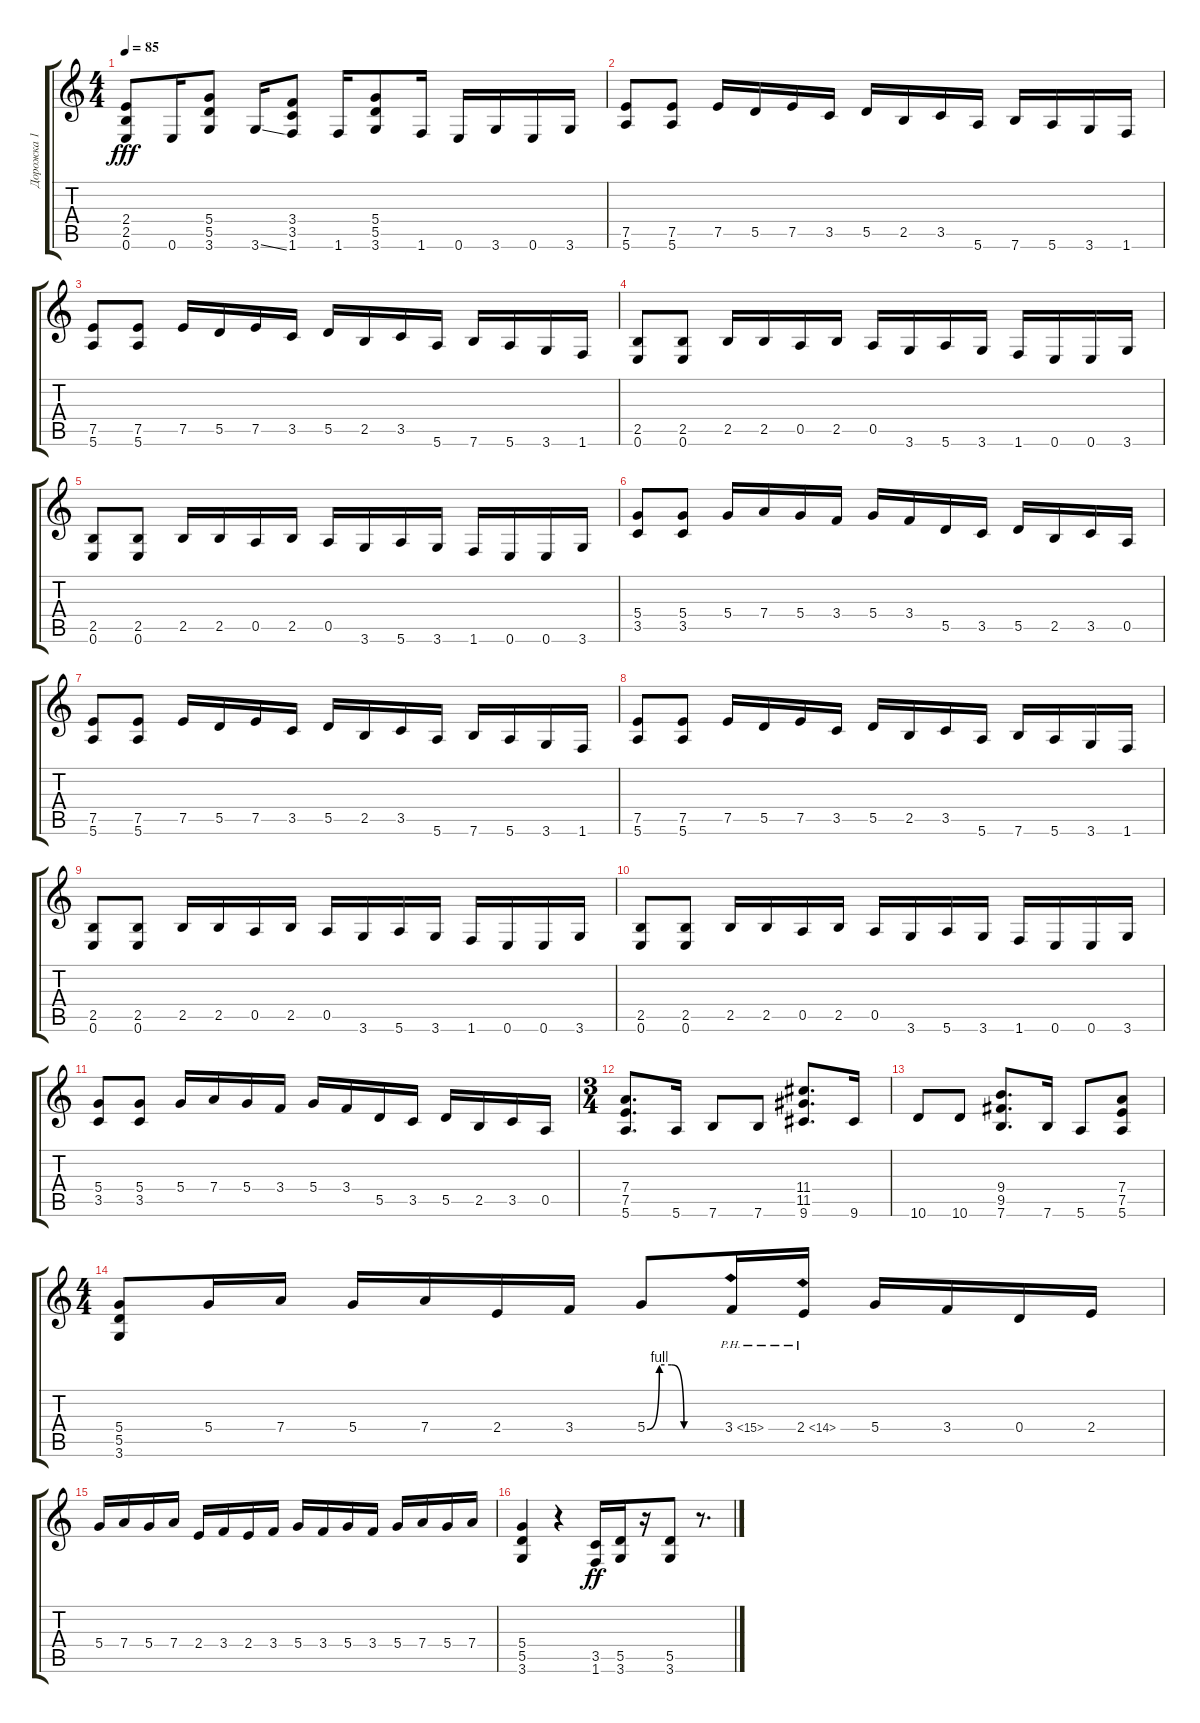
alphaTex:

\track ("Дорожка 1" "Дорожка 1") {instrument overdrivenguitar}
\staff {score tabs}
\tuning (E4 B3 G3 D3 A2 E2) {hide}
\ts (4 4)
\tempo 85
\clef g2
\ks c
(2.4 2.5 0.6).8{dy fff} 0.6.16 (5.4 5.5 3.6).8 3.6{ss}.16 (3.4 3.5 1.6).8 1.6.16 (5.4 5.5 3.6).8 1.6.16 0.6.16 3.6.16 0.6.16 3.6.16 |
(7.5 5.6).8 (7.5 5.6).8 7.5.16 5.5.16 7.5.16 3.5.16 5.5.16 2.5.16 3.5.16 5.6.16 7.6.16 5.6.16 3.6.16 1.6.16 |
(7.5 5.6).8 (7.5 5.6).8 7.5.16 5.5.16 7.5.16 3.5.16 5.5.16 2.5.16 3.5.16 5.6.16 7.6.16 5.6.16 3.6.16 1.6.16 |
(2.5 0.6).8 (2.5 0.6).8 2.5.16 2.5.16 0.5.16 2.5.16 0.5.16 3.6.16 5.6.16 3.6.16 1.6.16 0.6.16 0.6.16 3.6.16 |
(2.5 0.6).8 (2.5 0.6).8 2.5.16 2.5.16 0.5.16 2.5.16 0.5.16 3.6.16 5.6.16 3.6.16 1.6.16 0.6.16 0.6.16 3.6.16 |
(5.4 3.5).8 (5.4 3.5).8 5.4.16 7.4.16 5.4.16 3.4.16 5.4.16 3.4.16 5.5.16 3.5.16 5.5.16 2.5.16 3.5.16 0.5.16 |
(7.5 5.6).8 (7.5 5.6).8 7.5.16 5.5.16 7.5.16 3.5.16 5.5.16 2.5.16 3.5.16 5.6.16 7.6.16 5.6.16 3.6.16 1.6.16 |
(7.5 5.6).8 (7.5 5.6).8 7.5.16 5.5.16 7.5.16 3.5.16 5.5.16 2.5.16 3.5.16 5.6.16 7.6.16 5.6.16 3.6.16 1.6.16 |
(2.5 0.6).8 (2.5 0.6).8 2.5.16 2.5.16 0.5.16 2.5.16 0.5.16 3.6.16 5.6.16 3.6.16 1.6.16 0.6.16 0.6.16 3.6.16 |
(2.5 0.6).8 (2.5 0.6).8 2.5.16 2.5.16 0.5.16 2.5.16 0.5.16 3.6.16 5.6.16 3.6.16 1.6.16 0.6.16 0.6.16 3.6.16 |
(5.4 3.5).8 (5.4 3.5).8 5.4.16 7.4.16 5.4.16 3.4.16 5.4.16 3.4.16 5.5.16 3.5.16 5.5.16 2.5.16 3.5.16 0.5.16 |
\ts (3 4)
(7.4 7.5 5.6).8{d} 5.6.16 7.6.8 7.6.8 (11.4 11.5 9.6).8{d} 9.6.16 |
10.6.8 10.6.8 (9.4 9.5 7.6).8{d} 7.6.16 5.6.8 (7.4 7.5 5.6).8 |
\ts (4 4)
(5.4 5.5 3.6).8 5.4.16 7.4.16 5.4.16 7.4.16 2.4.16 3.4.16 5.4{be (custom 0 0 10 4 20 4 30 0 60 0)}.8 3.4{ph 12}.16 2.4{ph 12}.16 5.4.16 3.4.16 0.4.16 2.4.16 |
5.4.16 7.4.16 5.4.16 7.4.16 2.4.16 3.4.16 2.4.16 3.4.16 5.4.16 3.4.16 5.4.16 3.4.16 5.4.16 7.4.16 5.4.16 7.4.16 |
(5.4 5.5 3.6).4 r.4 (3.5 1.6).16{dy ff} (5.5 3.6).16 r.16 (5.5 3.6).8 r.8{d}
